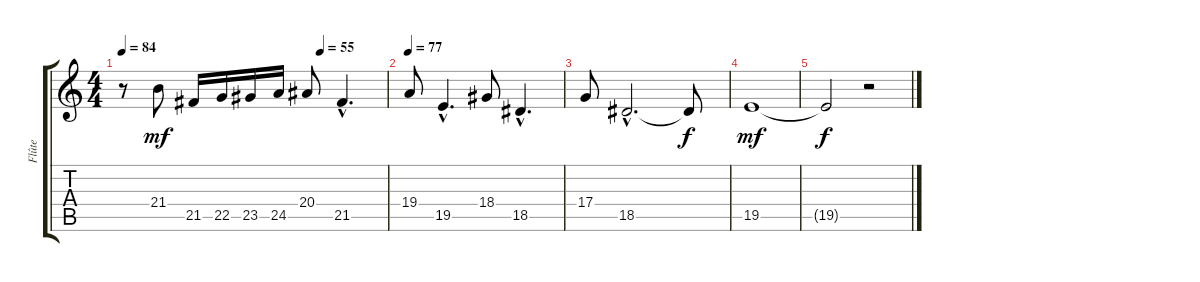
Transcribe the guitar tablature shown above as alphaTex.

\track ("Flûte" "Flûte") {instrument flute}
\staff {score tabs}
\tuning (E4 B3 G3 D3 A2 E2) {hide}
\ts (4 4)
\tempo 84
\tempo (55 0.75)
\clef g2
\ks c
r.8{dy mf} 21.4.8 21.5.16 22.5.16 23.5.16 24.5.16 20.4.8 21.5{hac}.4{d} |
\tempo 77
19.4.8 19.5{hac}.4{d} 18.4.8 18.5{hac}.4{d} |
17.4.8 18.5{hac}.2{d} 18.5{t}.8{dy f} |
19.5.1{dy mf} |
19.5{t}.2{dy f} r.2
